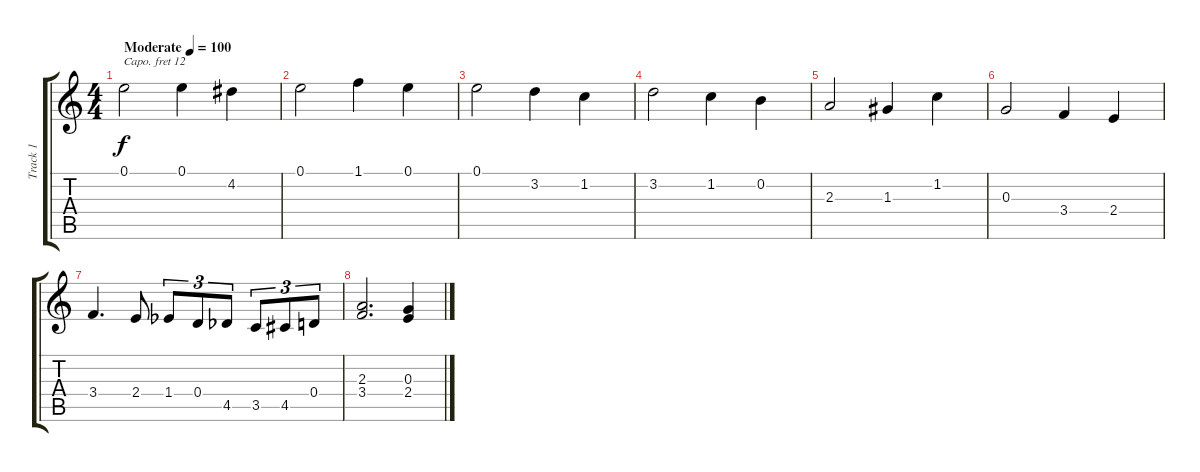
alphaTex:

\track ("Track 1" "Track 1") {instrument acousticgrandpiano}
\staff {score tabs}
\capo 12
\tuning (E4 B3 G3 D3 A2 E2) {hide}
\ts (4 4)
\tempo (100 "Moderate")
\clef g2
\ks c
0.1.2{dy f instrument acousticgrandpiano} 0.1.4 4.2.4 |
0.1.2 1.1.4 0.1.4 |
0.1.2 3.2.4 1.2.4 |
3.2.2 1.2.4 0.2.4 |
2.3.2 1.3.4 1.2.4 |
0.3.2 3.4.4 2.4.4 |
3.4.4{d} 2.4.8 1.4{acc b}.8{tu (3 2)} 0.4.8{tu (3 2)} 4.5{acc b}.8{tu (3 2)} 3.5.8{tu (3 2)} 4.5.8{tu (3 2)} 0.4.8{tu (3 2)} |
(2.3 3.4).2{d} (0.3 2.4).4
